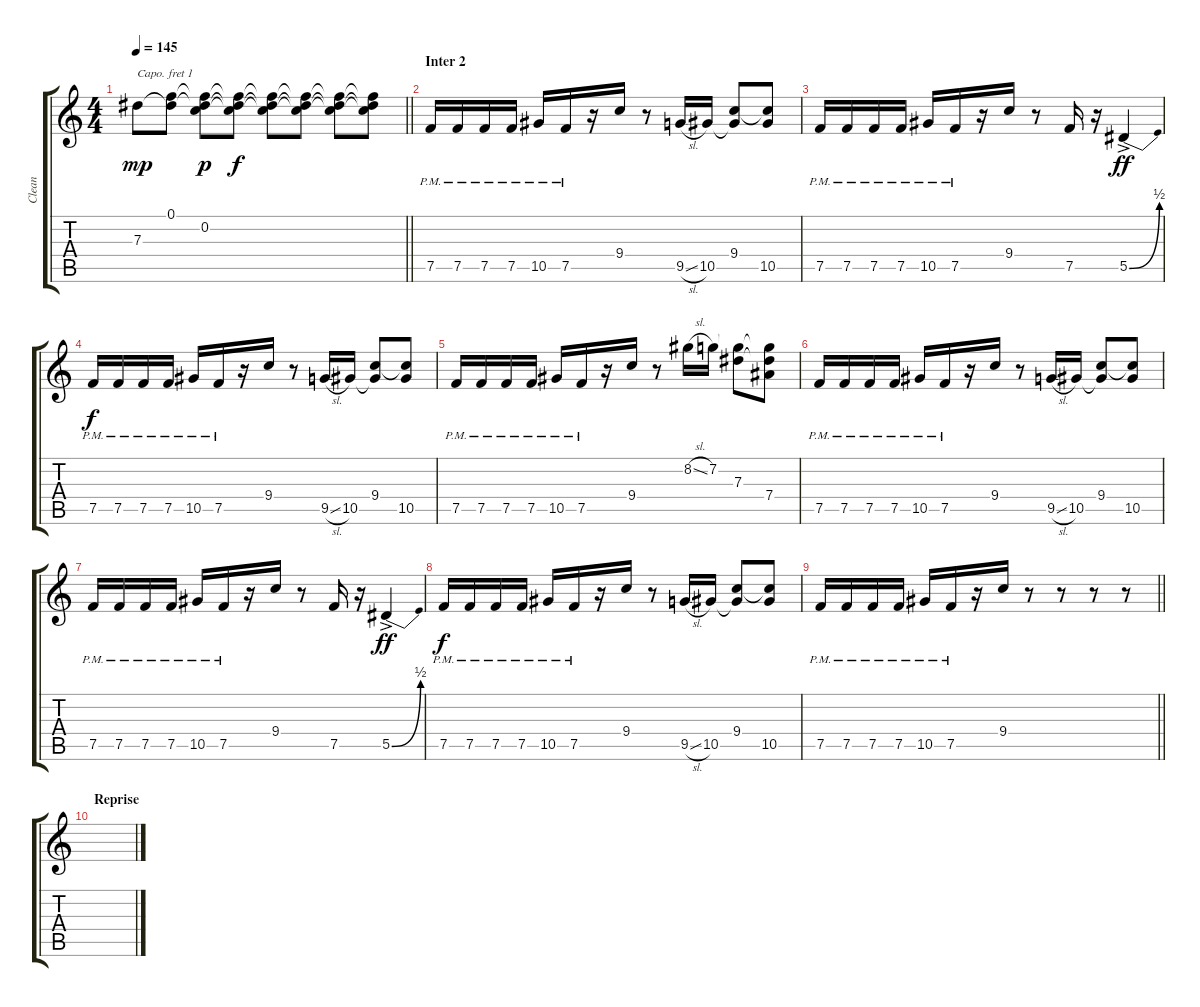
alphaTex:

\track ("Clean" "Clean") {instrument electricguitarclean}
\staff {score tabs}
\capo 1
\tuning (E4 B3 G3 D3 A2 E2) {hide}
\ts (4 4)
\tempo 145
\clef g2
\barLineRight lightlight
\ks c
7.3.8{dy mp} (0.1 7.3{t}).8 (0.1{t} 0.2 7.3{t}).8{dy p} (0.1{t} 0.2{t} 7.3{t}).8{dy f} (0.1{t} 0.2{t} 7.3{t}).8 (0.1{t} 0.2{t} 7.3{t}).8 (0.1{t} 0.2{t} 7.3{t}).8 (0.1{t} 0.2{t} 7.3{t}).8 |
\section ("" "Inter 2")
7.5{pm}.16 7.5{pm}.16 7.5{pm}.16 7.5{pm}.16 10.5{pm}.16 7.5{pm}.16 r.16 9.4.16 r.8 9.5{sl}.16 10.5.16 (9.4 10.5{t}).8 (9.4{t} 10.5).8 |
7.5{pm}.16 7.5{pm}.16 7.5{pm}.16 7.5{pm}.16 10.5{pm}.16 7.5{pm}.16 r.16 9.4.16 r.8 7.5.16 r.16 5.5{be (bend 0 0 60 2) ac}.4{dy ff} |
7.5{pm}.16{dy f} 7.5{pm}.16 7.5{pm}.16 7.5{pm}.16 10.5{pm}.16 7.5{pm}.16 r.16 9.4.16 r.8 9.5{sl}.16 10.5.16 (9.4 10.5{t}).8 (9.4{t} 10.5).8 |
7.5{pm}.16 7.5{pm}.16 7.5{pm}.16 7.5{pm}.16 10.5{pm}.16 7.5{pm}.16 r.16 9.4.16 r.8 8.2{sl}.16 7.2.16 (7.2{t} 7.3).8 (7.2{t} 7.3{t} 7.4).8 |
7.5{pm}.16 7.5{pm}.16 7.5{pm}.16 7.5{pm}.16 10.5{pm}.16 7.5{pm}.16 r.16 9.4.16 r.8 9.5{sl}.16 10.5.16 (9.4 10.5{t}).8 (9.4{t} 10.5).8 |
7.5{pm}.16 7.5{pm}.16 7.5{pm}.16 7.5{pm}.16 10.5{pm}.16 7.5{pm}.16 r.16 9.4.16 r.8 7.5.16 r.16 5.5{be (bend 0 0 60 2) ac}.4{dy ff} |
7.5{pm}.16{dy f} 7.5{pm}.16 7.5{pm}.16 7.5{pm}.16 10.5{pm}.16 7.5{pm}.16 r.16 9.4.16 r.8 9.5{sl}.16 10.5.16 (9.4 10.5{t}).8 (9.4{t} 10.5).8 |
\barLineRight lightlight
7.5{pm}.16 7.5{pm}.16 7.5{pm}.16 7.5{pm}.16 10.5{pm}.16 7.5{pm}.16 r.16 9.4.16 r.8 r.8 r.8 r.8 |
\section ("" "Reprise")
